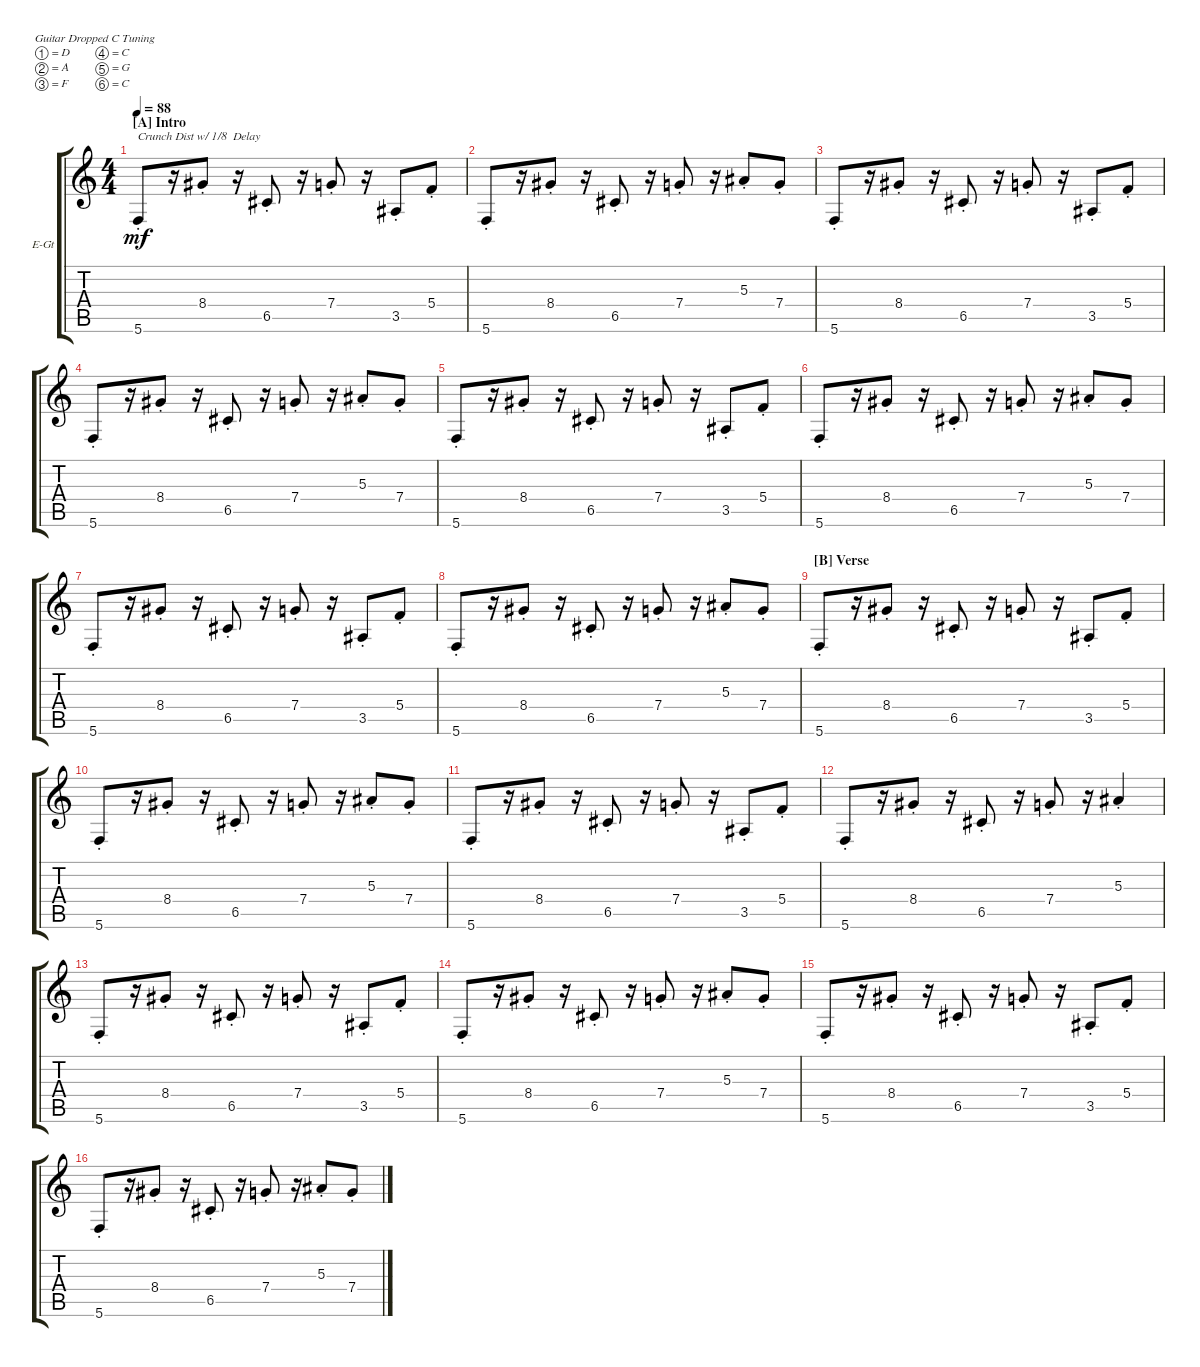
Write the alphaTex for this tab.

\defaultSystemsLayout 4
\bracketExtendMode groupsimilarinstruments
\firstSystemTrackNameOrientation horizontal
\otherSystemsTrackNameOrientation horizontal
\track ("Delay Guitar 1" "E-Gt") {instrument distortionguitar}
\staff {score tabs}
\tuning (D4 A3 F3 C3 G2 C2)
\ts (4 4)
\section ("A" "Intro")
\tempo 88
\clef g2
\ks c
5.6{st}.8{txt "Crunch Dist w/ 1/8  Delay" dy mf instrument distortionguitar} r.16 8.4{st}.8 r.16 6.5{st}.8 r.16 7.4{st}.8 r.16 3.5{st}.8 5.4{st}.8 |
5.6{st}.8 r.16 8.4{st}.8 r.16 6.5{st}.8 r.16 7.4{st}.8 r.16 5.3{st}.8 7.4{st}.8 |
5.6{st}.8 r.16 8.4{st}.8 r.16 6.5{st}.8 r.16 7.4{st}.8 r.16 3.5{st}.8 5.4{st}.8 |
5.6{st}.8 r.16 8.4{st}.8 r.16 6.5{st}.8 r.16 7.4{st}.8 r.16 5.3{st}.8 7.4{st}.8 |
5.6{st}.8 r.16 8.4{st}.8 r.16 6.5{st}.8 r.16 7.4{st}.8 r.16 3.5{st}.8 5.4{st}.8 |
5.6{st}.8 r.16 8.4{st}.8 r.16 6.5{st}.8 r.16 7.4{st}.8 r.16 5.3{st}.8 7.4{st}.8 |
5.6{st}.8 r.16 8.4{st}.8 r.16 6.5{st}.8 r.16 7.4{st}.8 r.16 3.5{st}.8 5.4{st}.8 |
5.6{st}.8 r.16 8.4{st}.8 r.16 6.5{st}.8 r.16 7.4{st}.8 r.16 5.3{st}.8 7.4{st}.8 |
\section ("B" "Verse")
5.6{st}.8 r.16 8.4{st}.8 r.16 6.5{st}.8 r.16 7.4{st}.8 r.16 3.5{st}.8 5.4{st}.8 |
5.6{st}.8 r.16 8.4{st}.8 r.16 6.5{st}.8 r.16 7.4{st}.8 r.16 5.3{st}.8 7.4{st}.8 |
5.6{st}.8 r.16 8.4{st}.8 r.16 6.5{st}.8 r.16 7.4{st}.8 r.16 3.5{st}.8 5.4{st}.8 |
5.6{st}.8 r.16 8.4{st}.8 r.16 6.5{st}.8 r.16 7.4{st}.8 r.16 5.3{st}.4 |
5.6{st}.8 r.16 8.4{st}.8 r.16 6.5{st}.8 r.16 7.4{st}.8 r.16 3.5{st}.8 5.4{st}.8 |
5.6{st}.8 r.16 8.4{st}.8 r.16 6.5{st}.8 r.16 7.4{st}.8 r.16 5.3{st}.8 7.4{st}.8 |
5.6{st}.8 r.16 8.4{st}.8 r.16 6.5{st}.8 r.16 7.4{st}.8 r.16 3.5{st}.8 5.4{st}.8 |
5.6{st}.8 r.16 8.4{st}.8 r.16 6.5{st}.8 r.16 7.4{st}.8 r.16 5.3{st}.8 7.4{st}.8
